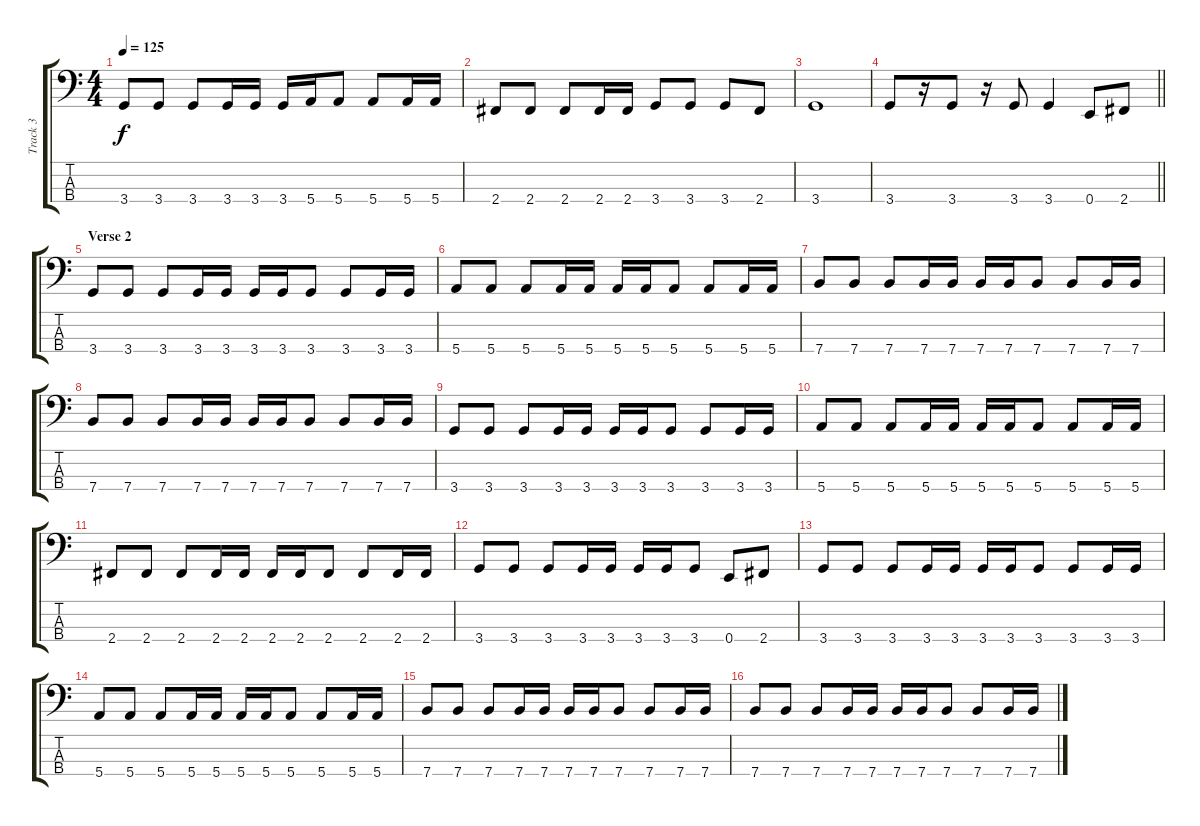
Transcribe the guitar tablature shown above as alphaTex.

\track ("Track 3" "Track 3") {instrument electricbasspick}
\staff {score tabs}
\tuning (G2 D2 A1 E1) {hide}
\ts (4 4)
\tempo 125
\clef f4
\ks c
3.4.8{dy f} 3.4.8 3.4.8 3.4.16 3.4.16 3.4.16 5.4.16 5.4.8 5.4.8 5.4.16 5.4.16 |
2.4.8 2.4.8 2.4.8 2.4.16 2.4.16 3.4.8 3.4.8 3.4.8 2.4.8 |
3.4.1 |
\barLineRight lightlight
3.4.8 r.16 3.4.8 r.16 3.4.8 3.4.4 0.4.8 2.4.8 |
\section ("" "Verse 2")
3.4.8 3.4.8 3.4.8 3.4.16 3.4.16 3.4.16 3.4.16 3.4.8 3.4.8 3.4.16 3.4.16 |
5.4.8 5.4.8 5.4.8 5.4.16 5.4.16 5.4.16 5.4.16 5.4.8 5.4.8 5.4.16 5.4.16 |
7.4.8 7.4.8 7.4.8 7.4.16 7.4.16 7.4.16 7.4.16 7.4.8 7.4.8 7.4.16 7.4.16 |
7.4.8 7.4.8 7.4.8 7.4.16 7.4.16 7.4.16 7.4.16 7.4.8 7.4.8 7.4.16 7.4.16 |
3.4.8 3.4.8 3.4.8 3.4.16 3.4.16 3.4.16 3.4.16 3.4.8 3.4.8 3.4.16 3.4.16 |
5.4.8 5.4.8 5.4.8 5.4.16 5.4.16 5.4.16 5.4.16 5.4.8 5.4.8 5.4.16 5.4.16 |
2.4.8 2.4.8 2.4.8 2.4.16 2.4.16 2.4.16 2.4.16 2.4.8 2.4.8 2.4.16 2.4.16 |
3.4.8 3.4.8 3.4.8 3.4.16 3.4.16 3.4.16 3.4.16 3.4.8 0.4.8 2.4.8 |
3.4.8 3.4.8 3.4.8 3.4.16 3.4.16 3.4.16 3.4.16 3.4.8 3.4.8 3.4.16 3.4.16 |
5.4.8 5.4.8 5.4.8 5.4.16 5.4.16 5.4.16 5.4.16 5.4.8 5.4.8 5.4.16 5.4.16 |
7.4.8 7.4.8 7.4.8 7.4.16 7.4.16 7.4.16 7.4.16 7.4.8 7.4.8 7.4.16 7.4.16 |
7.4.8 7.4.8 7.4.8 7.4.16 7.4.16 7.4.16 7.4.16 7.4.8 7.4.8 7.4.16 7.4.16
